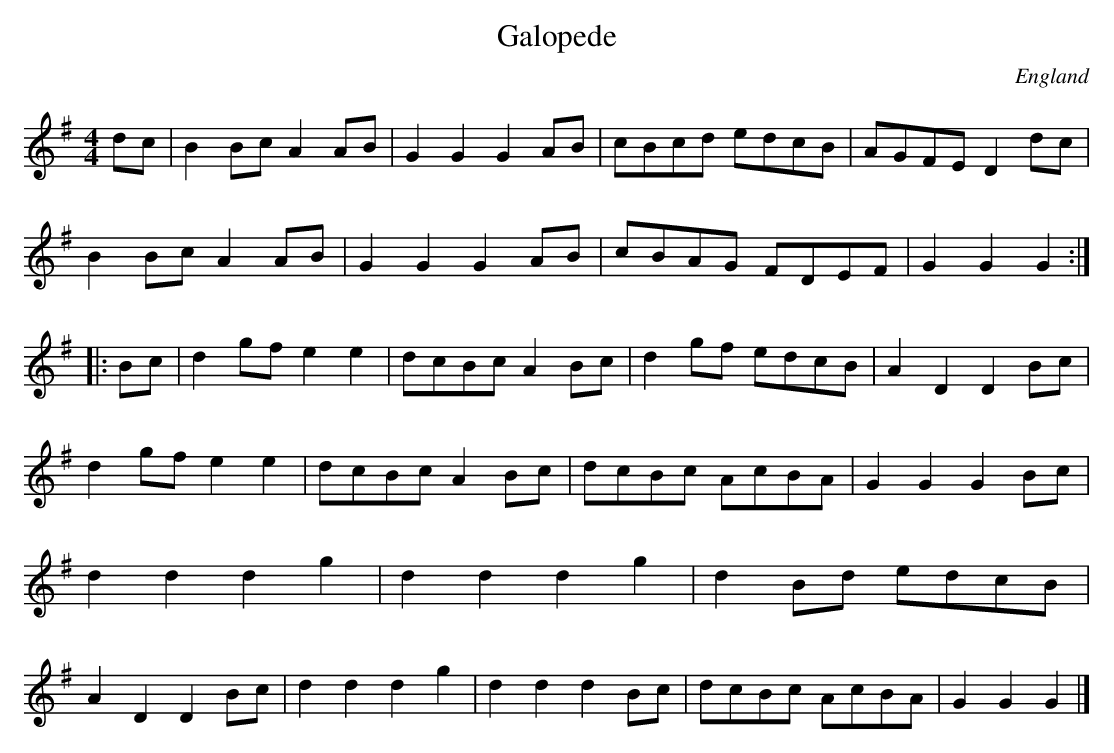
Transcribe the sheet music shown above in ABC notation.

X:1
T:Galopede
O:England
M:4/4
K:G
dc|\
B2Bc A2AB|G2G2 G2AB|cBcd edcB|AGFE D2dc|\
B2Bc A2AB|G2G2 G2AB|cBAG FDEF|G2G2 G2::\
Bc|\
d2gf e2e2|dcBc A2Bc|d2gf edcB|A2D2 D2Bc|\
d2gf e2e2|dcBc A2Bc|dcBc AcBA|G2G2 G2Bc|\
d2d2 d2g2|d2d2 d2g2|d2Bd edcB|A2D2 D2Bc|\
d2d2 d2g2|d2d2 d2Bc|dcBc AcBA|G2G2 G2 |]
